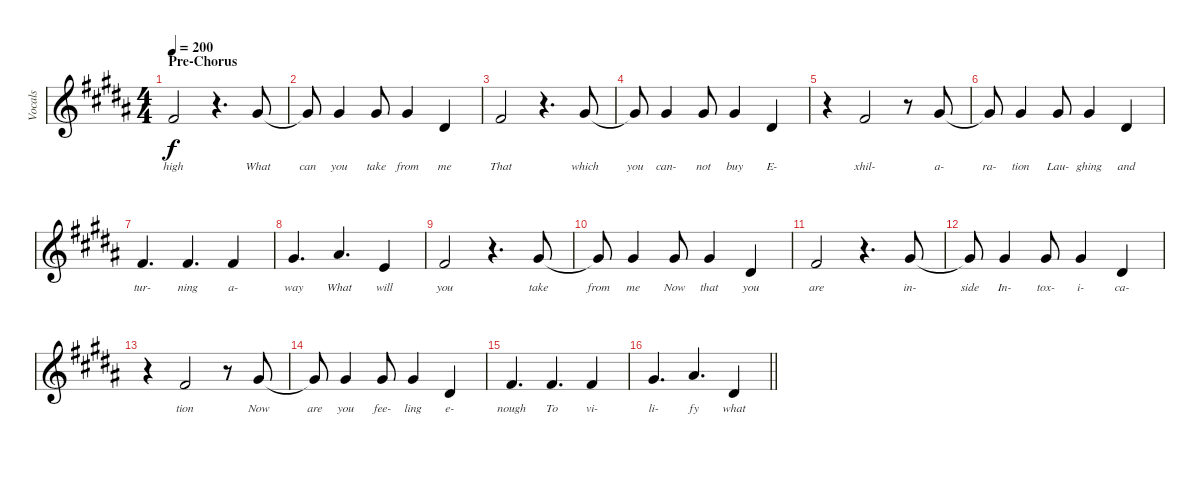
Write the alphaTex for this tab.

\track ("Vocals" "Vocals") {instrument lead6voice}
\staff {score}
\tuning (Eb4 Bb3 Gb3 Db3 Ab2 Db2) {hide}
\ts (4 4)
\section ("" "Pre-Chorus")
\tempo 200
\clef g2
\ks b
8.2.2{lyrics (0 "high") lyrics (1 "") lyrics (2 "") lyrics (3 "") lyrics (4 "") dy f} r.4{d} 5.1.8{lyrics (0 "What") lyrics (1 "") lyrics (2 "") lyrics (3 "") lyrics (4 "")} |
5.1{t}.8{lyrics (0 "can") lyrics (1 "") lyrics (2 "") lyrics (3 "") lyrics (4 "")} 5.1.4{lyrics (0 "you") lyrics (1 "") lyrics (2 "") lyrics (3 "") lyrics (4 "")} 5.1.8{lyrics (0 "take") lyrics (1 "") lyrics (2 "") lyrics (3 "") lyrics (4 "")} 5.1.4{lyrics (0 "from") lyrics (1 "") lyrics (2 "") lyrics (3 "") lyrics (4 "")} 5.2.4{lyrics (0 "me") lyrics (1 "") lyrics (2 "") lyrics (3 "") lyrics (4 "")} |
8.2.2{lyrics (0 "That") lyrics (1 "") lyrics (2 "") lyrics (3 "") lyrics (4 "")} r.4{d} 5.1.8{lyrics (0 "which") lyrics (1 "") lyrics (2 "") lyrics (3 "") lyrics (4 "")} |
5.1{t}.8{lyrics (0 "you") lyrics (1 "") lyrics (2 "") lyrics (3 "") lyrics (4 "")} 5.1.4{lyrics (0 "can-") lyrics (1 "") lyrics (2 "") lyrics (3 "") lyrics (4 "")} 5.1.8{lyrics (0 "not") lyrics (1 "") lyrics (2 "") lyrics (3 "") lyrics (4 "")} 5.1.4{lyrics (0 "buy") lyrics (1 "") lyrics (2 "") lyrics (3 "") lyrics (4 "")} 5.2.4{lyrics (0 "E-") lyrics (1 "") lyrics (2 "") lyrics (3 "") lyrics (4 "")} |
r.4 8.2.2{lyrics (0 "xhil-") lyrics (1 "") lyrics (2 "") lyrics (3 "") lyrics (4 "")} r.8 5.1.8{lyrics (0 "a-") lyrics (1 "") lyrics (2 "") lyrics (3 "") lyrics (4 "")} |
5.1{t}.8{lyrics (0 "ra-") lyrics (1 "") lyrics (2 "") lyrics (3 "") lyrics (4 "")} 5.1.4{lyrics (0 "tion") lyrics (1 "") lyrics (2 "") lyrics (3 "") lyrics (4 "")} 5.1.8{lyrics (0 "Lau-") lyrics (1 "") lyrics (2 "") lyrics (3 "") lyrics (4 "")} 5.1.4{lyrics (0 "ghing") lyrics (1 "") lyrics (2 "") lyrics (3 "") lyrics (4 "")} 5.2.4{lyrics (0 "and") lyrics (1 "") lyrics (2 "") lyrics (3 "") lyrics (4 "")} |
8.2.4{d lyrics (0 "tur-") lyrics (1 "") lyrics (2 "") lyrics (3 "") lyrics (4 "")} 8.2.4{d lyrics (0 "ning") lyrics (1 "") lyrics (2 "") lyrics (3 "") lyrics (4 "")} 8.2.4{lyrics (0 "a-") lyrics (1 "") lyrics (2 "") lyrics (3 "") lyrics (4 "")} |
5.1.4{d lyrics (0 "way") lyrics (1 "") lyrics (2 "") lyrics (3 "") lyrics (4 "")} 7.1.4{d lyrics (0 "What") lyrics (1 "") lyrics (2 "") lyrics (3 "") lyrics (4 "")} 6.2.4{lyrics (0 "will") lyrics (1 "") lyrics (2 "") lyrics (3 "") lyrics (4 "")} |
8.2.2{lyrics (0 "you") lyrics (1 "") lyrics (2 "") lyrics (3 "") lyrics (4 "")} r.4{d} 5.1.8{lyrics (0 "take") lyrics (1 "") lyrics (2 "") lyrics (3 "") lyrics (4 "")} |
5.1{t}.8{lyrics (0 "from") lyrics (1 "") lyrics (2 "") lyrics (3 "") lyrics (4 "")} 5.1.4{lyrics (0 "me") lyrics (1 "") lyrics (2 "") lyrics (3 "") lyrics (4 "")} 5.1.8{lyrics (0 "Now") lyrics (1 "") lyrics (2 "") lyrics (3 "") lyrics (4 "")} 5.1.4{lyrics (0 "that") lyrics (1 "") lyrics (2 "") lyrics (3 "") lyrics (4 "")} 5.2.4{lyrics (0 "you") lyrics (1 "") lyrics (2 "") lyrics (3 "") lyrics (4 "")} |
8.2.2{lyrics (0 "are") lyrics (1 "") lyrics (2 "") lyrics (3 "") lyrics (4 "")} r.4{d} 5.1.8{lyrics (0 "in-") lyrics (1 "") lyrics (2 "") lyrics (3 "") lyrics (4 "")} |
5.1{t}.8{lyrics (0 "side") lyrics (1 "") lyrics (2 "") lyrics (3 "") lyrics (4 "")} 5.1.4{lyrics (0 "In-") lyrics (1 "") lyrics (2 "") lyrics (3 "") lyrics (4 "")} 5.1.8{lyrics (0 "tox-") lyrics (1 "") lyrics (2 "") lyrics (3 "") lyrics (4 "")} 5.1.4{lyrics (0 "i-") lyrics (1 "") lyrics (2 "") lyrics (3 "") lyrics (4 "")} 5.2.4{lyrics (0 "ca-") lyrics (1 "") lyrics (2 "") lyrics (3 "") lyrics (4 "")} |
r.4 8.2.2{lyrics (0 "tion") lyrics (1 "") lyrics (2 "") lyrics (3 "") lyrics (4 "")} r.8 5.1.8{lyrics (0 "Now") lyrics (1 "") lyrics (2 "") lyrics (3 "") lyrics (4 "")} |
5.1{t}.8{lyrics (0 "are") lyrics (1 "") lyrics (2 "") lyrics (3 "") lyrics (4 "")} 5.1.4{lyrics (0 "you") lyrics (1 "") lyrics (2 "") lyrics (3 "") lyrics (4 "")} 5.1.8{lyrics (0 "fee-") lyrics (1 "") lyrics (2 "") lyrics (3 "") lyrics (4 "")} 5.1.4{lyrics (0 "ling") lyrics (1 "") lyrics (2 "") lyrics (3 "") lyrics (4 "")} 5.2.4{lyrics (0 "e-") lyrics (1 "") lyrics (2 "") lyrics (3 "") lyrics (4 "")} |
8.2.4{d lyrics (0 "nough") lyrics (1 "") lyrics (2 "") lyrics (3 "") lyrics (4 "")} 8.2.4{d lyrics (0 "To") lyrics (1 "") lyrics (2 "") lyrics (3 "") lyrics (4 "")} 8.2.4{lyrics (0 "vi-") lyrics (1 "") lyrics (2 "") lyrics (3 "") lyrics (4 "")} |
\barLineRight lightlight
5.1.4{d lyrics (0 "li-") lyrics (1 "") lyrics (2 "") lyrics (3 "") lyrics (4 "")} 7.1.4{d lyrics (0 "fy") lyrics (1 "") lyrics (2 "") lyrics (3 "") lyrics (4 "")} 5.2.4{lyrics (0 "what") lyrics (1 "") lyrics (2 "") lyrics (3 "") lyrics (4 "")}
